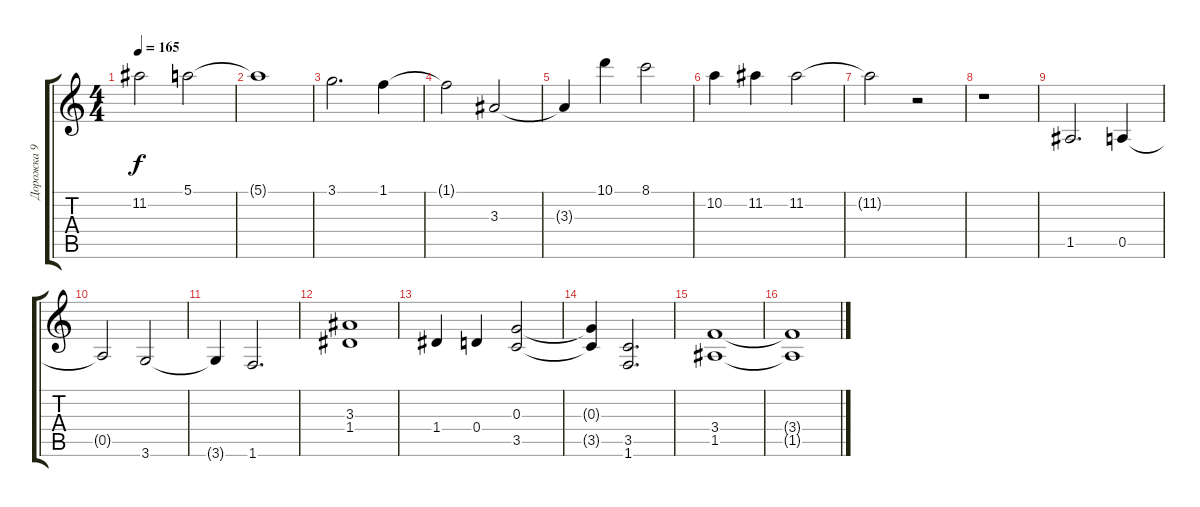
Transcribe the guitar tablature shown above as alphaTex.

\track ("Дорожка 9" "Дорожка 9") {instrument overdrivenguitar}
\staff {score tabs}
\tuning (E4 B3 G3 D3 A2 E2) {hide}
\ts (4 4)
\tempo 165
\clef g2
\ks c
11.2{t}.2{dy f} 5.1.2 |
5.1{t}.1 |
3.1.2{d} 1.1.4 |
1.1{t}.2 3.3.2 |
3.3{t}.4 10.1.4 8.1.2 |
10.2.4 11.2.4 11.2.2 |
11.2{t}.2 r.2 |
r.1 |
1.5.2{d} 0.5.4 |
0.5{t}.2 3.6.2 |
3.6{t}.4 1.6.2{d} |
(3.3 1.4).1 |
1.4.4 0.4.4 (0.3 3.5).2 |
(0.3{t} 3.5{t}).4 (3.5 1.6).2{d} |
(3.4 1.5).1 |
(3.4{t} 1.5{t}).1
